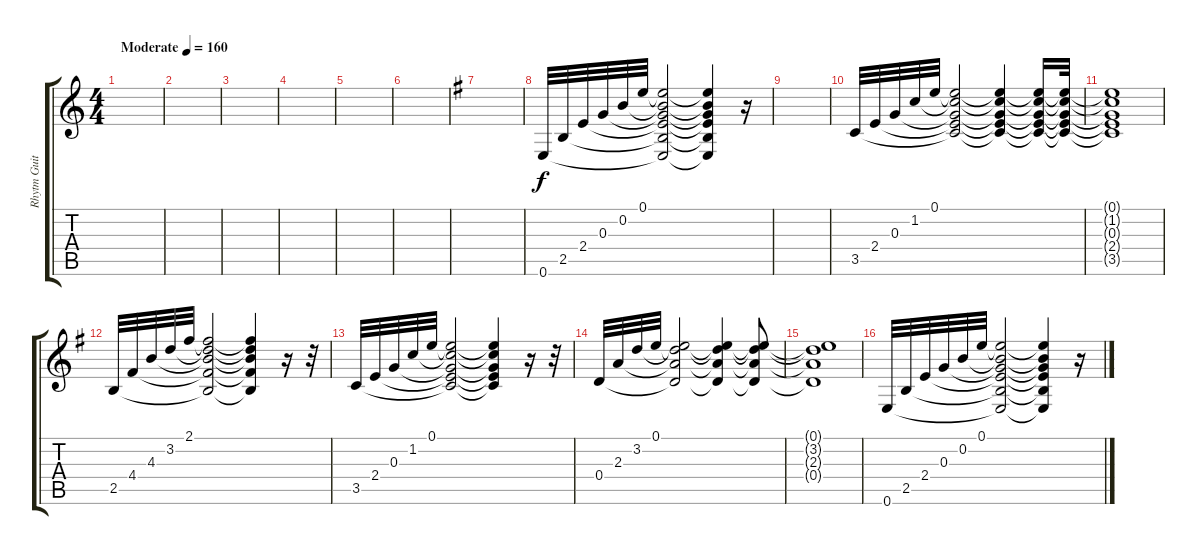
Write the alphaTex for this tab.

\track ("Rhytm Guitar-Pauli" "Rhytm Guit") {instrument acousticguitarsteel}
\staff {score tabs}
\tuning (E4 B3 G3 D3 A2 E2) {hide}
\ts (4 4)
\tempo (160 "Moderate")
\clef g2
\ks c
|
|
|
|
|
|
\ks g
|
0.6.32 2.5.32 2.4.32 0.3.32 0.2.32 0.1.32 (0.1{t} 0.2{t} 0.3{t} 2.4{t} 2.5{t} 0.6{t}).2 (0.1{t} 0.2{t} 0.3{t} 2.4{t} 2.5{t} 0.6{t}).4 r.16 |
|
3.5.32 2.4.32 0.3.32 1.2.32 0.1.32 (0.1{t} 1.2{t} 0.3{t} 2.4{t} 3.5{t}).2 (0.1{t} 1.2{t} 0.3{t} 2.4{t} 3.5{t}).4 (0.1{t} 1.2{t} 0.3{t} 2.4{t} 3.5{t}).16 (0.1{t} 1.2{t} 0.3{t} 2.4{t} 3.5{t}).32 |
(0.1{t} 1.2{t} 0.3{t} 2.4{t} 3.5{t}).1 |
2.5.32 4.4.32 4.3.32 3.2.32 2.1.32 (2.1{t} 3.2{t} 4.3{t} 4.4{t} 2.5{t}).2 (2.1{t} 3.2{t} 4.3{t} 4.4{t} 2.5{t}).4 r.16 r.32 |
3.5.32 2.4.32 0.3.32 1.2.32 0.1.32 (0.1{t} 1.2{t} 0.3{t} 2.4{t} 3.5{t}).2 (0.1{t} 1.2{t} 0.3{t} 2.4{t} 3.5{t}).4 r.16 r.32 |
0.4.32 2.3.32 3.2.32 0.1.32 (0.1{t} 3.2{t} 2.3{t} 0.4{t}).2 (0.1{t} 3.2{t} 2.3{t} 0.4{t}).4 (0.1{t} 3.2{t} 2.3{t} 0.4{t}).8 |
(0.1{t} 3.2{t} 2.3{t} 0.4{t}).1 |
0.6.32 2.5.32 2.4.32 0.3.32 0.2.32 0.1.32 (0.1{t} 0.2{t} 0.3{t} 2.4{t} 2.5{t} 0.6{t}).2 (0.1{t} 0.2{t} 0.3{t} 2.4{t} 2.5{t} 0.6{t}).4 r.16
